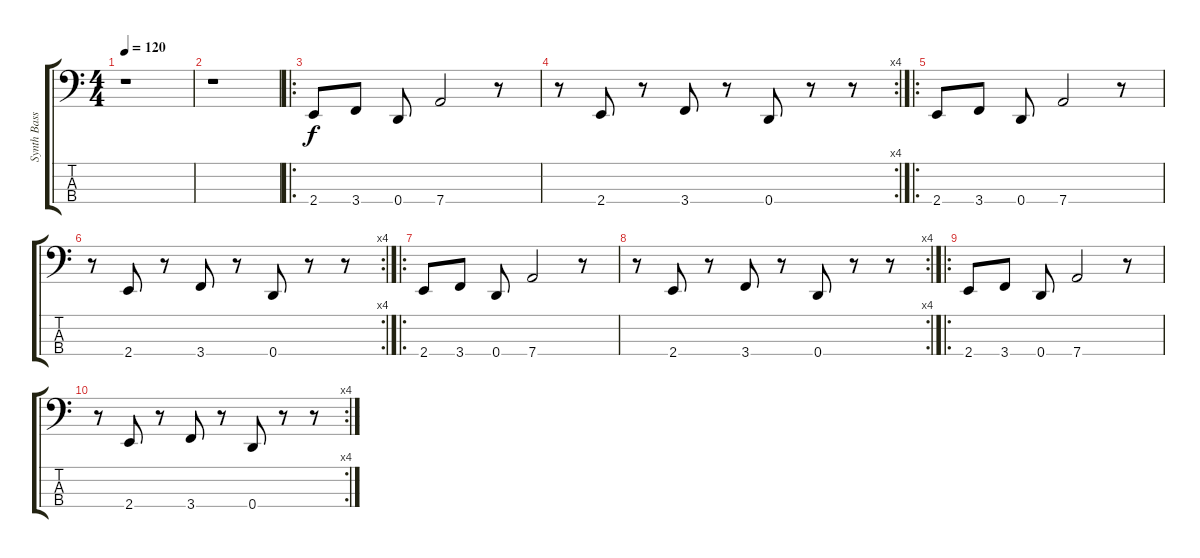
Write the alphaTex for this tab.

\track ("Synth Bass" "Synth Bass") {instrument synthbass1}
\staff {score tabs}
\tuning (G2 D2 A1 D1) {hide}
\ts (4 4)
\tempo 120
\clef f4
\ks c
r.1{dy f} |
r.1 |
\ro
2.4.8 3.4.8 0.4.8 7.4.2 r.8 |
\rc 4
r.8 2.4.8 r.8 3.4.8 r.8 0.4.8 r.8 r.8 |
\ro
2.4.8 3.4.8 0.4.8 7.4.2 r.8 |
\rc 4
r.8 2.4.8 r.8 3.4.8 r.8 0.4.8 r.8 r.8 |
\ro
2.4.8 3.4.8 0.4.8 7.4.2 r.8 |
\rc 4
r.8 2.4.8 r.8 3.4.8 r.8 0.4.8 r.8 r.8 |
\ro
2.4.8 3.4.8 0.4.8 7.4.2 r.8 |
\rc 4
r.8 2.4.8 r.8 3.4.8 r.8 0.4.8 r.8 r.8
